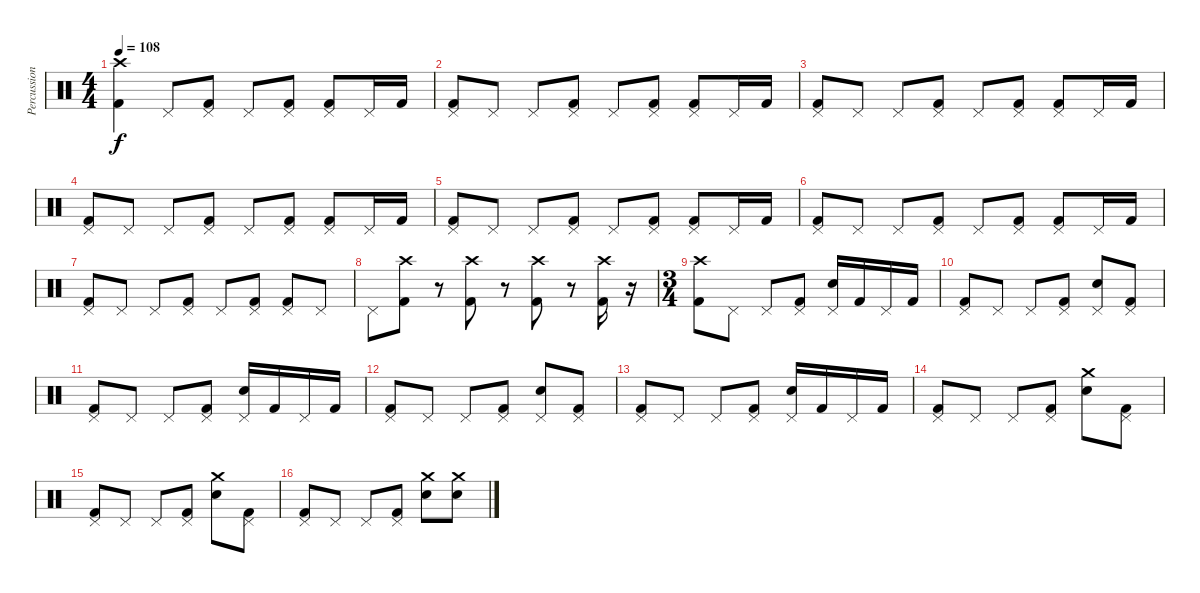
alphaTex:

\track ("Percussions" "Percussion") {instrument percussion}
\staff {score}
\articulation defaults
\ts (4 4)
\tempo 108
\clef neutral
\ks c
("Crash high (hit)" "Kick (hit) 2").4{dy f} "Pedal Hi-Hat (hit)".8 ("Pedal Hi-Hat (hit)" "Kick (hit) 2").8 "Pedal Hi-Hat (hit)".8 ("Pedal Hi-Hat (hit)" "Kick (hit) 2").8 ("Pedal Hi-Hat (hit)" "Kick (hit) 2").8 "Pedal Hi-Hat (hit)".16 "Kick (hit) 2".16 |
("Pedal Hi-Hat (hit)" "Kick (hit) 2").8 "Pedal Hi-Hat (hit)".8 "Pedal Hi-Hat (hit)".8 ("Pedal Hi-Hat (hit)" "Kick (hit) 2").8 "Pedal Hi-Hat (hit)".8 ("Pedal Hi-Hat (hit)" "Kick (hit) 2").8 ("Pedal Hi-Hat (hit)" "Kick (hit) 2").8 "Pedal Hi-Hat (hit)".16 "Kick (hit) 2".16 |
("Pedal Hi-Hat (hit)" "Kick (hit) 2").8 "Pedal Hi-Hat (hit)".8 "Pedal Hi-Hat (hit)".8 ("Pedal Hi-Hat (hit)" "Kick (hit) 2").8 "Pedal Hi-Hat (hit)".8 ("Pedal Hi-Hat (hit)" "Kick (hit) 2").8 ("Pedal Hi-Hat (hit)" "Kick (hit) 2").8 "Pedal Hi-Hat (hit)".16 "Kick (hit) 2".16 |
("Pedal Hi-Hat (hit)" "Kick (hit) 2").8 "Pedal Hi-Hat (hit)".8 "Pedal Hi-Hat (hit)".8 ("Pedal Hi-Hat (hit)" "Kick (hit) 2").8 "Pedal Hi-Hat (hit)".8 ("Pedal Hi-Hat (hit)" "Kick (hit) 2").8 ("Pedal Hi-Hat (hit)" "Kick (hit) 2").8 "Pedal Hi-Hat (hit)".16 "Kick (hit) 2".16 |
("Pedal Hi-Hat (hit)" "Kick (hit) 2").8 "Pedal Hi-Hat (hit)".8 "Pedal Hi-Hat (hit)".8 ("Pedal Hi-Hat (hit)" "Kick (hit) 2").8 "Pedal Hi-Hat (hit)".8 ("Pedal Hi-Hat (hit)" "Kick (hit) 2").8 ("Pedal Hi-Hat (hit)" "Kick (hit) 2").8 "Pedal Hi-Hat (hit)".16 "Kick (hit) 2".16 |
("Pedal Hi-Hat (hit)" "Kick (hit) 2").8 "Pedal Hi-Hat (hit)".8 "Pedal Hi-Hat (hit)".8 ("Pedal Hi-Hat (hit)" "Kick (hit) 2").8 "Pedal Hi-Hat (hit)".8 ("Pedal Hi-Hat (hit)" "Kick (hit) 2").8 ("Pedal Hi-Hat (hit)" "Kick (hit) 2").8 "Pedal Hi-Hat (hit)".16 "Kick (hit) 2".16 |
("Pedal Hi-Hat (hit)" "Kick (hit) 2").8 "Pedal Hi-Hat (hit)".8 "Pedal Hi-Hat (hit)".8 ("Pedal Hi-Hat (hit)" "Kick (hit) 2").8 "Pedal Hi-Hat (hit)".8 ("Pedal Hi-Hat (hit)" "Kick (hit) 2").8 ("Pedal Hi-Hat (hit)" "Kick (hit) 2").8 "Pedal Hi-Hat (hit)".8 |
"Pedal Hi-Hat (hit)".8 ("Crash high (hit)" "Kick (hit) 2").8 r.8 ("Crash high (hit)" "Kick (hit) 2").8 r.8 ("Crash high (hit)" "Kick (hit) 2").8 r.8 ("Crash high (hit)" "Kick (hit) 2").16 r.16 |
\ts (3 4)
("Crash high (hit)" "Kick (hit) 2").8 "Pedal Hi-Hat (hit)".8 "Pedal Hi-Hat (hit)".8 ("Pedal Hi-Hat (hit)" "Kick (hit) 2").8 ("Pedal Hi-Hat (hit)" "Electric Snare (hit)").16 "Kick (hit) 2".16 "Pedal Hi-Hat (hit)".16 "Kick (hit) 2".16 |
("Pedal Hi-Hat (hit)" "Kick (hit) 2").8 "Pedal Hi-Hat (hit)".8 "Pedal Hi-Hat (hit)".8 ("Pedal Hi-Hat (hit)" "Kick (hit) 2").8 ("Pedal Hi-Hat (hit)" "Electric Snare (hit)").8 ("Pedal Hi-Hat (hit)" "Kick (hit) 2").8 |
("Pedal Hi-Hat (hit)" "Kick (hit) 2").8 "Pedal Hi-Hat (hit)".8 "Pedal Hi-Hat (hit)".8 ("Pedal Hi-Hat (hit)" "Kick (hit) 2").8 ("Pedal Hi-Hat (hit)" "Electric Snare (hit)").16 "Kick (hit) 2".16 "Pedal Hi-Hat (hit)".16 "Kick (hit) 2".16 |
("Pedal Hi-Hat (hit)" "Kick (hit) 2").8 "Pedal Hi-Hat (hit)".8 "Pedal Hi-Hat (hit)".8 ("Pedal Hi-Hat (hit)" "Kick (hit) 2").8 ("Pedal Hi-Hat (hit)" "Electric Snare (hit)").8 ("Pedal Hi-Hat (hit)" "Kick (hit) 2").8 |
("Pedal Hi-Hat (hit)" "Kick (hit) 2").8 "Pedal Hi-Hat (hit)".8 "Pedal Hi-Hat (hit)".8 ("Pedal Hi-Hat (hit)" "Kick (hit) 2").8 ("Pedal Hi-Hat (hit)" "Electric Snare (hit)").16 "Kick (hit) 2".16 "Pedal Hi-Hat (hit)".16 "Kick (hit) 2".16 |
("Pedal Hi-Hat (hit)" "Kick (hit) 2").8 "Pedal Hi-Hat (hit)".8 "Pedal Hi-Hat (hit)".8 ("Pedal Hi-Hat (hit)" "Kick (hit) 2").8 ("Crash medium (hit)" "Electric Snare (hit)").8 ("Pedal Hi-Hat (hit)" "Kick (hit) 2").8 |
("Pedal Hi-Hat (hit)" "Kick (hit) 2").8 "Pedal Hi-Hat (hit)".8 "Pedal Hi-Hat (hit)".8 ("Pedal Hi-Hat (hit)" "Kick (hit) 2").8 ("Crash medium (hit)" "Electric Snare (hit)").8 ("Pedal Hi-Hat (hit)" "Kick (hit) 2").8 |
("Pedal Hi-Hat (hit)" "Kick (hit) 2").8 "Pedal Hi-Hat (hit)".8 "Pedal Hi-Hat (hit)".8 ("Pedal Hi-Hat (hit)" "Kick (hit) 2").8 ("Crash medium (hit)" "Electric Snare (hit)").8 ("Crash medium (hit)" "Electric Snare (hit)").8
